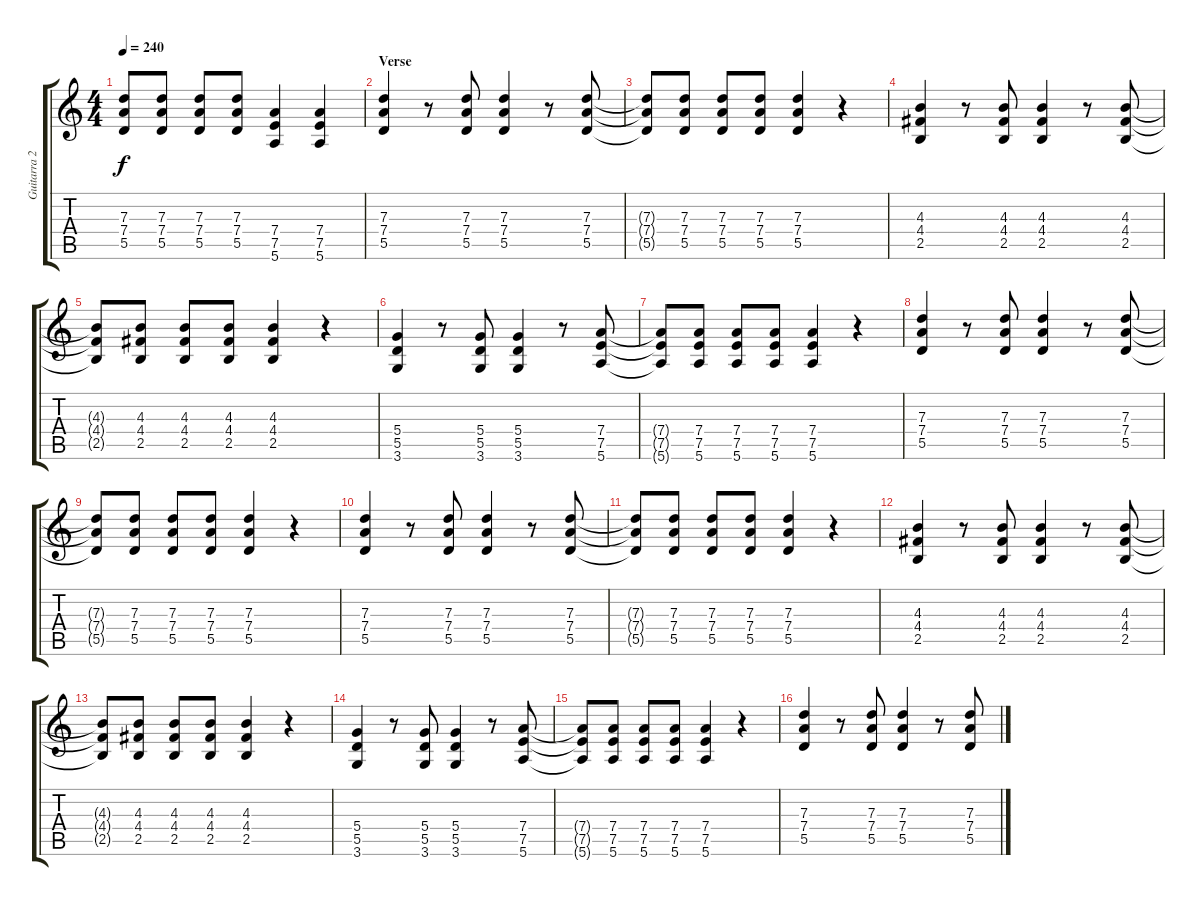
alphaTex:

\track ("Guitarra 2 - Erik" "Guitarra 2") {instrument distortionguitar}
\staff {score tabs}
\tuning (E4 B3 G3 D3 A2 E2) {hide}
\ts (4 4)
\tempo 240
\clef g2
\ks c
(7.3{t} 7.4{t} 5.5{t}).8{dy f} (7.3 7.4 5.5).8 (7.3 7.4 5.5).8 (7.3 7.4 5.5).8 (7.4 7.5 5.6).4 (7.4 7.5 5.6).4 |
\section ("" "Verse")
(7.3 7.4 5.5).4 r.8 (7.3 7.4 5.5).8 (7.3 7.4 5.5).4 r.8 (7.3 7.4 5.5).8 |
(7.3{t} 7.4{t} 5.5{t}).8 (7.3 7.4 5.5).8 (7.3 7.4 5.5).8 (7.3 7.4 5.5).8 (7.3 7.4 5.5).4 r.4 |
(4.3 4.4 2.5).4 r.8 (4.3 4.4 2.5).8 (4.3 4.4 2.5).4 r.8 (4.3 4.4 2.5).8 |
(4.3{t} 4.4{t} 2.5{t}).8 (4.3 4.4 2.5).8 (4.3 4.4 2.5).8 (4.3 4.4 2.5).8 (4.3 4.4 2.5).4 r.4 |
(5.4 5.5 3.6).4 r.8 (5.4 5.5 3.6).8 (5.4 5.5 3.6).4 r.8 (7.4 7.5 5.6).8 |
(7.4{t} 7.5{t} 5.6{t}).8 (7.4 7.5 5.6).8 (7.4 7.5 5.6).8 (7.4 7.5 5.6).8 (7.4 7.5 5.6).4 r.4 |
(7.3 7.4 5.5).4 r.8 (7.3 7.4 5.5).8 (7.3 7.4 5.5).4 r.8 (7.3 7.4 5.5).8 |
(7.3{t} 7.4{t} 5.5{t}).8 (7.3 7.4 5.5).8 (7.3 7.4 5.5).8 (7.3 7.4 5.5).8 (7.3 7.4 5.5).4 r.4 |
(7.3 7.4 5.5).4 r.8 (7.3 7.4 5.5).8 (7.3 7.4 5.5).4 r.8 (7.3 7.4 5.5).8 |
(7.3{t} 7.4{t} 5.5{t}).8 (7.3 7.4 5.5).8 (7.3 7.4 5.5).8 (7.3 7.4 5.5).8 (7.3 7.4 5.5).4 r.4 |
(4.3 4.4 2.5).4 r.8 (4.3 4.4 2.5).8 (4.3 4.4 2.5).4 r.8 (4.3 4.4 2.5).8 |
(4.3{t} 4.4{t} 2.5{t}).8 (4.3 4.4 2.5).8 (4.3 4.4 2.5).8 (4.3 4.4 2.5).8 (4.3 4.4 2.5).4 r.4 |
(5.4 5.5 3.6).4 r.8 (5.4 5.5 3.6).8 (5.4 5.5 3.6).4 r.8 (7.4 7.5 5.6).8 |
(7.4{t} 7.5{t} 5.6{t}).8 (7.4 7.5 5.6).8 (7.4 7.5 5.6).8 (7.4 7.5 5.6).8 (7.4 7.5 5.6).4 r.4 |
(7.3 7.4 5.5).4 r.8 (7.3 7.4 5.5).8 (7.3 7.4 5.5).4 r.8 (7.3 7.4 5.5).8
